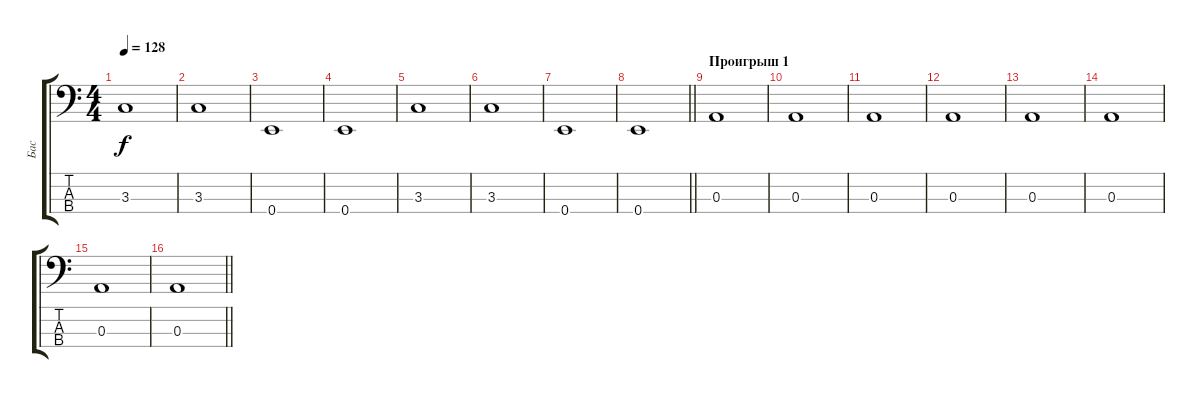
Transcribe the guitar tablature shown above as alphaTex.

\track ("Бас" "Бас") {instrument electricbassfinger}
\staff {score tabs}
\tuning (G2 D2 A1 E1) {hide}
\ts (4 4)
\tempo 128
\clef f4
\ks c
3.3.1{dy f} |
3.3.1 |
0.4.1 |
0.4.1 |
3.3.1 |
3.3.1 |
0.4.1 |
\barLineRight lightlight
0.4.1 |
\section ("" "Проигрыш 1")
0.3.1 |
0.3.1 |
0.3.1 |
0.3.1 |
0.3.1 |
0.3.1 |
0.3.1 |
\barLineRight lightlight
0.3.1
